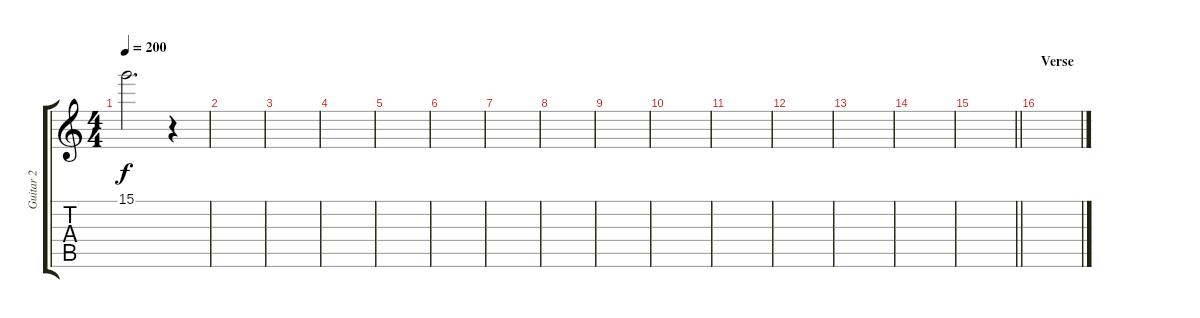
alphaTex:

\track ("Guitar 2" "Guitar 2") {instrument overdrivenguitar}
\staff {score tabs}
\tuning (E4 B3 G3 D3 A2 E2) {hide}
\ts (4 4)
\tempo 200
\clef g2
\ks c
15.1{t}.2{d dy f} r.4 |
|
|
|
|
|
|
|
|
|
|
|
|
|
\barLineRight lightlight
|
\section ("" "Verse")
